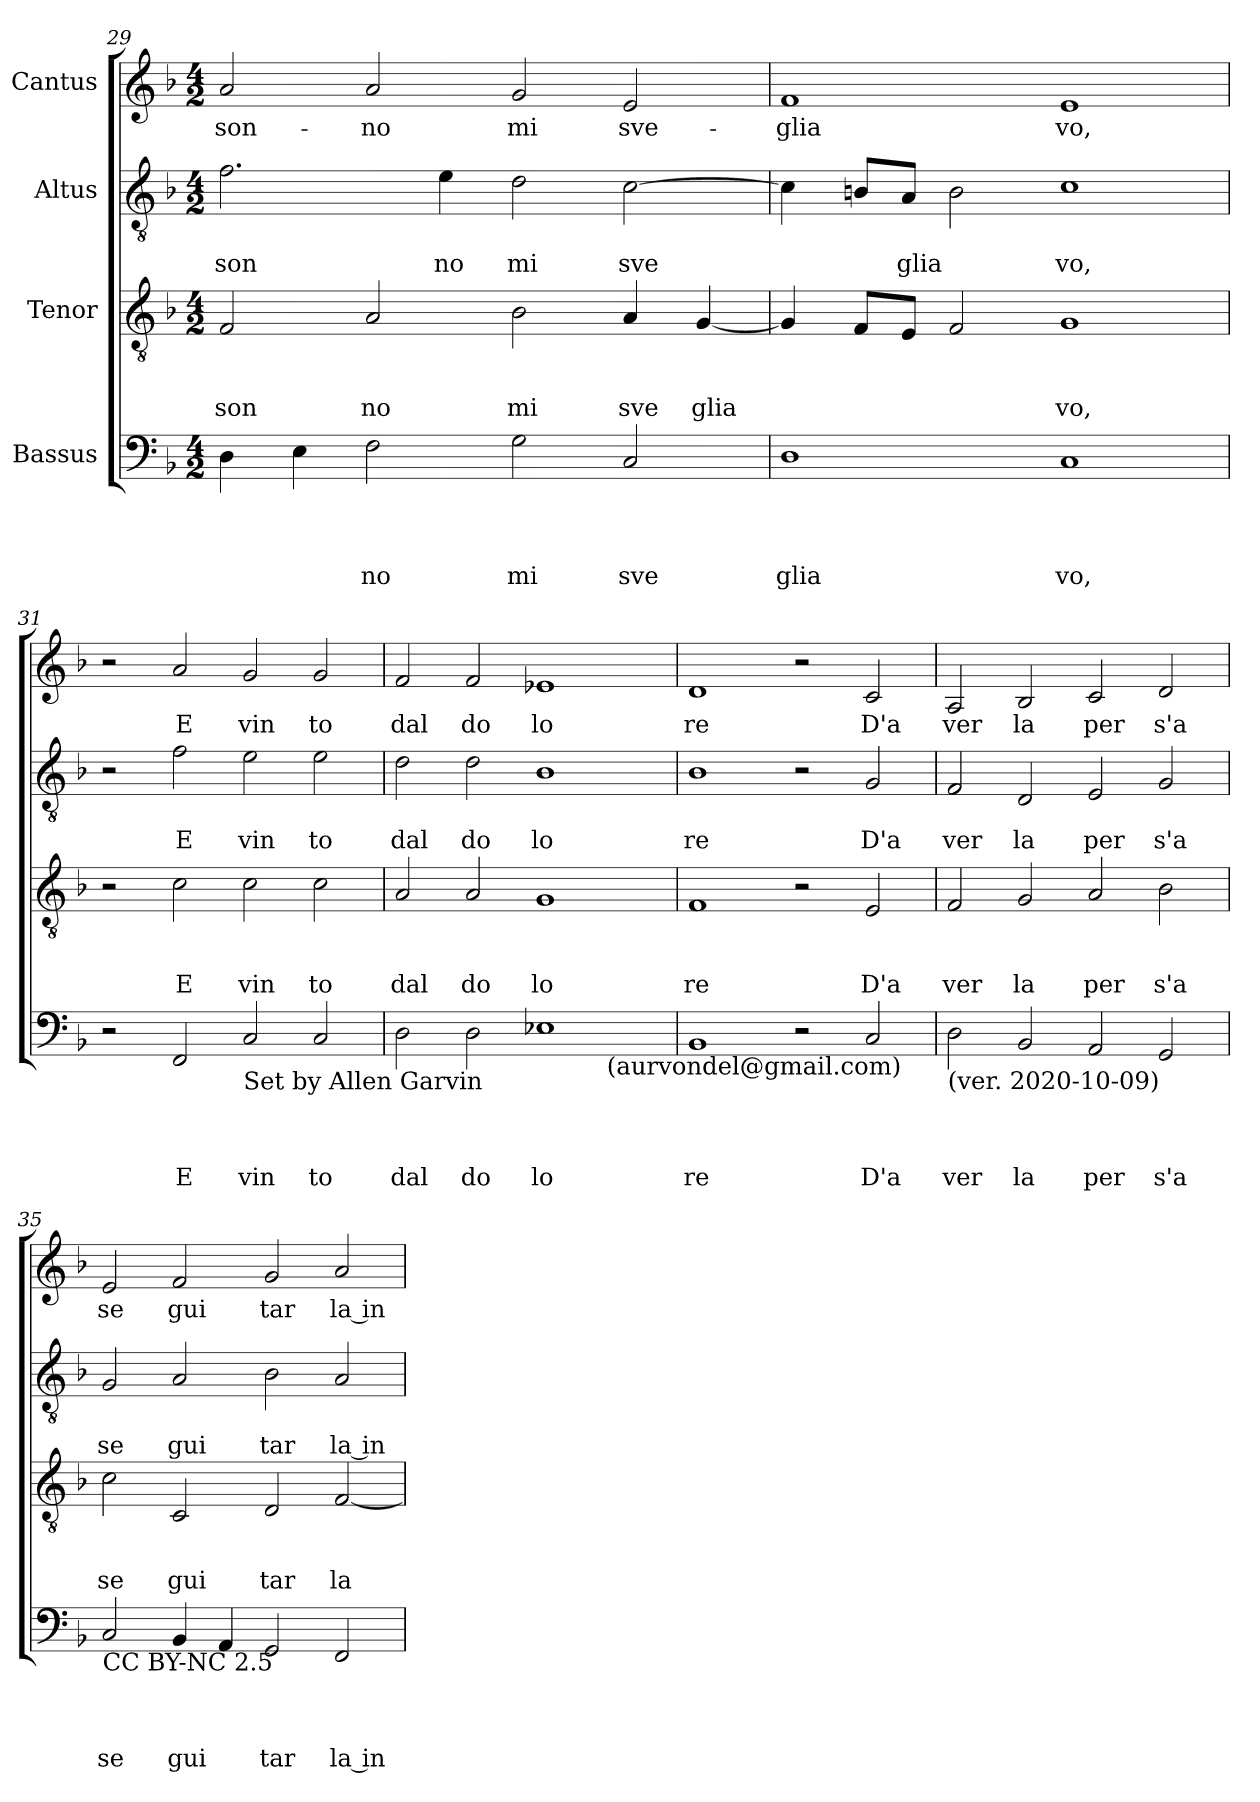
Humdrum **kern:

**kern	**text	**text	**text	**text	**kern	**text	**text	**text	**kern	**text	**text	**kern	**text
*part4	*part4	*part4	*part4	*part4	*part3	*part3	*part3	*part3	*part2	*part2	*part2	*part1	*part1
*staff4	*staff4	*staff4	*staff4	*staff4	*staff3	*staff3	*staff3	*staff3	*staff2	*staff2	*staff2	*staff1	*staff1
*I"Bassus	*	*	*	*	*I"Tenor	*	*	*	*I"Altus	*	*	*I"Cantus	*
*clefF4	*	*	*	*	*clefGv2	*	*	*	*clefGv2	*	*	*clefG2	*
*k[b-]	*	*	*	*	*k[b-]	*	*	*	*k[b-]	*	*	*k[b-]	*
*F:	*	*	*	*	*F:	*	*	*	*F:	*	*	*F:	*
*M4/2	*	*	*	*	*M4/2	*	*	*	*M4/2	*	*	*M4/2	*
=29	=29	=29	=29	=29	=29	=29	=29	=29	=29	=29	=29	=29	=29
!	!	!	!	!	!	!	!	!LO:LY:b	!	!	!LO:LY:b	!	!LO:LY:b
4D\	.	.	.	.	2F/	.	.	son	2.f\	.	son	2a/	son-
4E\	.	.	.	.	.	.	.	.	.	.	.	.	.
!	!	!	!	!LO:LY:b	!	!	!	!LO:LY:b	!	!	!	!	!LO:LY:b
2F\	.	.	.	no	2A/	.	.	no	.	.	.	2a/	-no
!	!	!	!	!	!	!	!	!	!	!	!LO:LY:b	!	!
.	.	.	.	.	.	.	.	.	4e\	.	no	.	.
!	!	!	!	!LO:LY:b	!	!	!	!LO:LY:b	!	!	!LO:LY:b	!	!LO:LY:b
2G\	.	.	.	mi	2B-\	.	.	mi	2d\	.	mi	2g/	mi
!	!	!	!	!LO:LY:b	!	!	!	!LO:LY:b	!	!	!LO:LY:b	!	!LO:LY:b
2C/	.	.	.	sve	4A/	.	.	sve	[<2c\	.	sve	2e/	sve-
!	!	!	!	!	!	!	!	!LO:LY:b	!	!	!	!	!
.	.	.	.	.	[<4G/	.	.	glia	.	.	.	.	.
!!LO:LB:g=z
=30	=30	=30	=30	=30	=30	=30	=30	=30	=30	=30	=30	=30	=30
!	!	!	!	!LO:LY:b	!	!	!	!	!	!	!	!	!LO:LY:b
1D	.	.	.	glia	4G/]	.	.	.	4c\]	.	.	1f	-glia
.	.	.	.	.	8F/L	.	.	.	8B/L	.	.	.	.
!	!	!	!	!	!	!	!	!	!	!	!LO:LY:b	!	!
.	.	.	.	.	8E/J	.	.	.	8A/J	.	glia	.	.
.	.	.	.	.	2F/	.	.	.	2B\	.	.	.	.
!	!	!	!	!LO:LY:b	!	!	!	!LO:LY:b	!	!	!LO:LY:b	!	!LO:LY:b
1C	.	.	.	vo,	1G	.	.	vo,	1c	.	vo,	1e	vo,
=31	=31	=31	=31	=31	=31	=31	=31	=31	=31	=31	=31	=31	=31
2r	.	.	.	.	2r	.	.	.	2r	.	.	2r	.
!	!	!	!	!LO:LY:b	!	!	!	!LO:LY:b	!	!	!LO:LY:b	!	!LO:LY:b
2FF/	.	.	.	E	2c\	.	.	E	2f\	.	E	2a/	E
!LO:TX:b:t=Set by Allen Garvin	!	!	!	!	!	!	!	!	!	!	!	!	!
!	!	!	!	!LO:LY:b	!	!	!	!LO:LY:b	!	!	!LO:LY:b	!	!LO:LY:b
2C/	.	.	.	vin	2c\	.	.	vin	2e\	.	vin	2g/	vin
!	!	!	!	!LO:LY:b	!	!	!	!LO:LY:b	!	!	!LO:LY:b	!	!LO:LY:b
2C/	.	.	.	to	2c\	.	.	to	2e\	.	to	2g/	to
=32	=32	=32	=32	=32	=32	=32	=32	=32	=32	=32	=32	=32	=32
!	!	!	!	!LO:LY:b	!	!	!	!LO:LY:b	!	!	!LO:LY:b	!	!LO:LY:b
*^	*	*	*	*	*	*	*	*	*	*	*	*	*
2D\	1.ryy	.	.	.	dal	2A/	.	.	dal	2d\	.	dal	2f/	dal
!	!	!	!	!	!LO:LY:b	!	!	!	!LO:LY:b	!	!	!LO:LY:b	!	!LO:LY:b
2D\	.	.	.	.	do	2A/	.	.	do	2d\	.	do	2f/	do
!	!	!	!	!	!LO:LY:b	!	!	!	!LO:LY:b	!	!	!LO:LY:b	!	!LO:LY:b
1E-X	.	.	.	.	lo	1G	.	.	lo	1B-	.	lo	1e-X	lo
!	!LO:TX:b:t=(aurvondel@gmail.com)	!	!	!	!	!	!	!	!	!	!	!	!	!
.	2ryy	.	.	.	.	.	.	.	.	.	.	.	.	.
=33	=33	=33	=33	=33	=33	=33	=33	=33	=33	=33	=33	=33	=33	=33
!	!	!	!	!	!LO:LY:b	!	!	!	!LO:LY:b	!	!	!LO:LY:b	!	!LO:LY:b
*v	*v	*	*	*	*	*	*	*	*	*	*	*	*	*
1BB-	.	.	.	re	1F	.	.	re	1B-	.	re	1d	re
2r	.	.	.	.	2r	.	.	.	2r	.	.	2r	.
!	!	!	!	!LO:LY:b	!	!	!	!LO:LY:b	!	!	!LO:LY:b	!	!LO:LY:b
2C/	.	.	.	D'a	2E/	.	.	D'a	2G/	.	D'a	2c/	D'a
=34	=34	=34	=34	=34	=34	=34	=34	=34	=34	=34	=34	=34	=34
!LO:TX:b:t=(ver. 2020-10-09)	!	!	!	!	!	!	!	!	!	!	!	!	!
!	!	!	!	!LO:LY:b	!	!	!	!LO:LY:b	!	!	!LO:LY:b	!	!LO:LY:b
2D\	.	.	.	ver	2F/	.	.	ver	2F/	.	ver	2A/	ver
!	!	!	!	!LO:LY:b	!	!	!	!LO:LY:b	!	!	!LO:LY:b	!	!LO:LY:b
2BB-/	.	.	.	la	2G/	.	.	la	2D/	.	la	2B-/	la
!	!	!	!	!LO:LY:b	!	!	!	!LO:LY:b	!	!	!LO:LY:b	!	!LO:LY:b
2AA/	.	.	.	per	2A/	.	.	per	2E/	.	per	2c/	per
!	!	!	!	!LO:LY:b	!	!	!	!LO:LY:b	!	!	!LO:LY:b	!	!LO:LY:b
2GG/	.	.	.	s'a	2B-\	.	.	s'a	2G/	.	s'a	2d/	s'a
=35	=35	=35	=35	=35	=35	=35	=35	=35	=35	=35	=35	=35	=35
!LO:TX:b:t=CC BY-NC 2.5	!	!	!	!	!	!	!	!	!	!	!	!	!
!	!	!	!	!LO:LY:b	!	!	!	!LO:LY:b	!	!	!LO:LY:b	!	!LO:LY:b
2C/	.	.	.	se	2c\	.	.	se	2G/	.	se	2e/	se
!	!	!	!	!LO:LY:b	!	!	!	!LO:LY:b	!	!	!LO:LY:b	!	!LO:LY:b
4BB-/	.	.	.	gui	2C/	.	.	gui	2A/	.	gui	2f/	gui
4AA/	.	.	.	.	.	.	.	.	.	.	.	.	.
!	!	!	!	!LO:LY:b	!	!	!	!LO:LY:b	!	!	!LO:LY:b	!	!LO:LY:b
2GG/	.	.	.	tar	2D/	.	.	tar	2B-\	.	tar	2g/	tar
!	!	!	!	!LO:LY:b:rj	!	!	!	!LO:LY:b	!	!	!LO:LY:b:rj	!	!LO:LY:b:rj
2FF/	.	.	.	la in	[<2F/	.	.	la	2A/	.	la in	2a/	la in
=	=	=	=	=	=	=	=	=	=	=	=	=	=
*-	*-	*-	*-	*-	*-	*-	*-	*-	*-	*-	*-	*-	*-
